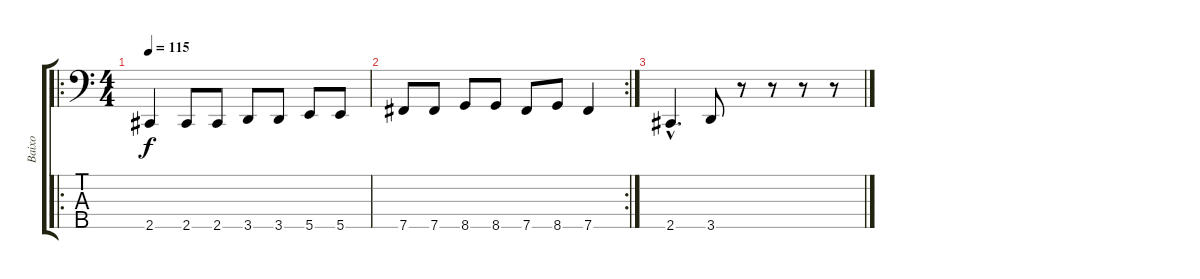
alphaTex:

\track ("Baixo" "Baixo") {instrument electricbasspick}
\staff {score tabs}
\tuning (G2 D2 A1 E1 B0) {hide}
\ro
\ts (4 4)
\tempo 115
\clef f4
\ks c
2.5.4{dy f} 2.5.8 2.5.8 3.5.8 3.5.8 5.5.8 5.5.8 |
\rc 2
7.5.8 7.5.8 8.5.8 8.5.8 7.5.8 8.5.8 7.5.4 |
2.5{hac}.4{d} 3.5.8 r.8 r.8 r.8 r.8
